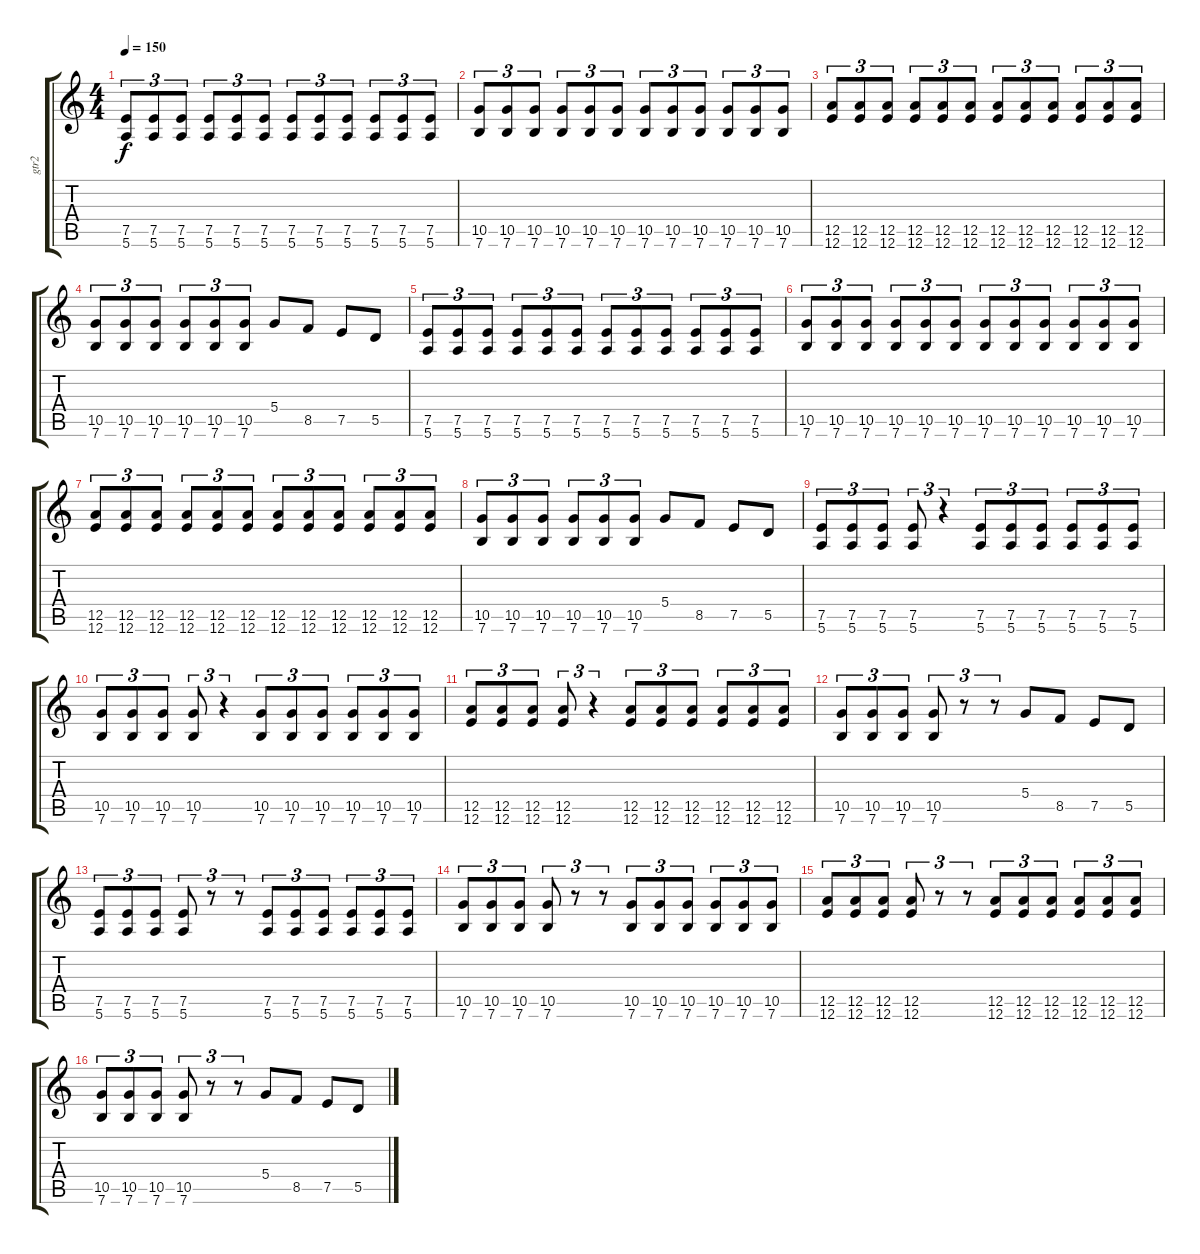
\track ("gtr2" "gtr2") {instrument overdrivenguitar}
\staff {score tabs}
\tuning (E4 B3 G3 D3 A2 E2) {hide}
\ts (4 4)
\tempo 150
\clef g2
\ks c
(7.5 5.6).8{tu (3 2) dy f} (7.5 5.6).8{tu (3 2)} (7.5 5.6).8{tu (3 2)} (7.5 5.6).8{tu (3 2)} (7.5 5.6).8{tu (3 2)} (7.5 5.6).8{tu (3 2)} (7.5 5.6).8{tu (3 2)} (7.5 5.6).8{tu (3 2)} (7.5 5.6).8{tu (3 2)} (7.5 5.6).8{tu (3 2)} (7.5 5.6).8{tu (3 2)} (7.5 5.6).8{tu (3 2)} |
(10.5 7.6).8{tu (3 2)} (10.5 7.6).8{tu (3 2)} (10.5 7.6).8{tu (3 2)} (10.5 7.6).8{tu (3 2)} (10.5 7.6).8{tu (3 2)} (10.5 7.6).8{tu (3 2)} (10.5 7.6).8{tu (3 2)} (10.5 7.6).8{tu (3 2)} (10.5 7.6).8{tu (3 2)} (10.5 7.6).8{tu (3 2)} (10.5 7.6).8{tu (3 2)} (10.5 7.6).8{tu (3 2)} |
(12.5 12.6).8{tu (3 2)} (12.5 12.6).8{tu (3 2)} (12.5 12.6).8{tu (3 2)} (12.5 12.6).8{tu (3 2)} (12.5 12.6).8{tu (3 2)} (12.5 12.6).8{tu (3 2)} (12.5 12.6).8{tu (3 2)} (12.5 12.6).8{tu (3 2)} (12.5 12.6).8{tu (3 2)} (12.5 12.6).8{tu (3 2)} (12.5 12.6).8{tu (3 2)} (12.5 12.6).8{tu (3 2)} |
(10.5 7.6).8{tu (3 2)} (10.5 7.6).8{tu (3 2)} (10.5 7.6).8{tu (3 2)} (10.5 7.6).8{tu (3 2)} (10.5 7.6).8{tu (3 2)} (10.5 7.6).8{tu (3 2)} 5.4.8 8.5.8 7.5.8 5.5.8 |
(7.5 5.6).8{tu (3 2)} (7.5 5.6).8{tu (3 2)} (7.5 5.6).8{tu (3 2)} (7.5 5.6).8{tu (3 2)} (7.5 5.6).8{tu (3 2)} (7.5 5.6).8{tu (3 2)} (7.5 5.6).8{tu (3 2)} (7.5 5.6).8{tu (3 2)} (7.5 5.6).8{tu (3 2)} (7.5 5.6).8{tu (3 2)} (7.5 5.6).8{tu (3 2)} (7.5 5.6).8{tu (3 2)} |
(10.5 7.6).8{tu (3 2)} (10.5 7.6).8{tu (3 2)} (10.5 7.6).8{tu (3 2)} (10.5 7.6).8{tu (3 2)} (10.5 7.6).8{tu (3 2)} (10.5 7.6).8{tu (3 2)} (10.5 7.6).8{tu (3 2)} (10.5 7.6).8{tu (3 2)} (10.5 7.6).8{tu (3 2)} (10.5 7.6).8{tu (3 2)} (10.5 7.6).8{tu (3 2)} (10.5 7.6).8{tu (3 2)} |
(12.5 12.6).8{tu (3 2)} (12.5 12.6).8{tu (3 2)} (12.5 12.6).8{tu (3 2)} (12.5 12.6).8{tu (3 2)} (12.5 12.6).8{tu (3 2)} (12.5 12.6).8{tu (3 2)} (12.5 12.6).8{tu (3 2)} (12.5 12.6).8{tu (3 2)} (12.5 12.6).8{tu (3 2)} (12.5 12.6).8{tu (3 2)} (12.5 12.6).8{tu (3 2)} (12.5 12.6).8{tu (3 2)} |
(10.5 7.6).8{tu (3 2)} (10.5 7.6).8{tu (3 2)} (10.5 7.6).8{tu (3 2)} (10.5 7.6).8{tu (3 2)} (10.5 7.6).8{tu (3 2)} (10.5 7.6).8{tu (3 2)} 5.4.8 8.5.8 7.5.8 5.5.8 |
(7.5 5.6).8{tu (3 2)} (7.5 5.6).8{tu (3 2)} (7.5 5.6).8{tu (3 2)} (7.5 5.6).8{tu (3 2)} r.4{tu (3 2)} (7.5 5.6).8{tu (3 2)} (7.5 5.6).8{tu (3 2)} (7.5 5.6).8{tu (3 2)} (7.5 5.6).8{tu (3 2)} (7.5 5.6).8{tu (3 2)} (7.5 5.6).8{tu (3 2)} |
(10.5 7.6).8{tu (3 2)} (10.5 7.6).8{tu (3 2)} (10.5 7.6).8{tu (3 2)} (10.5 7.6).8{tu (3 2)} r.4{tu (3 2)} (10.5 7.6).8{tu (3 2)} (10.5 7.6).8{tu (3 2)} (10.5 7.6).8{tu (3 2)} (10.5 7.6).8{tu (3 2)} (10.5 7.6).8{tu (3 2)} (10.5 7.6).8{tu (3 2)} |
(12.5 12.6).8{tu (3 2)} (12.5 12.6).8{tu (3 2)} (12.5 12.6).8{tu (3 2)} (12.5 12.6).8{tu (3 2)} r.4{tu (3 2)} (12.5 12.6).8{tu (3 2)} (12.5 12.6).8{tu (3 2)} (12.5 12.6).8{tu (3 2)} (12.5 12.6).8{tu (3 2)} (12.5 12.6).8{tu (3 2)} (12.5 12.6).8{tu (3 2)} |
(10.5 7.6).8{tu (3 2)} (10.5 7.6).8{tu (3 2)} (10.5 7.6).8{tu (3 2)} (10.5 7.6).8{tu (3 2)} r.8{tu (3 2)} r.8{tu (3 2)} 5.4.8 8.5.8 7.5.8 5.5.8 |
(7.5 5.6).8{tu (3 2)} (7.5 5.6).8{tu (3 2)} (7.5 5.6).8{tu (3 2)} (7.5 5.6).8{tu (3 2)} r.8{tu (3 2)} r.8{tu (3 2)} (7.5 5.6).8{tu (3 2)} (7.5 5.6).8{tu (3 2)} (7.5 5.6).8{tu (3 2)} (7.5 5.6).8{tu (3 2)} (7.5 5.6).8{tu (3 2)} (7.5 5.6).8{tu (3 2)} |
(10.5 7.6).8{tu (3 2)} (10.5 7.6).8{tu (3 2)} (10.5 7.6).8{tu (3 2)} (10.5 7.6).8{tu (3 2)} r.8{tu (3 2)} r.8{tu (3 2)} (10.5 7.6).8{tu (3 2)} (10.5 7.6).8{tu (3 2)} (10.5 7.6).8{tu (3 2)} (10.5 7.6).8{tu (3 2)} (10.5 7.6).8{tu (3 2)} (10.5 7.6).8{tu (3 2)} |
(12.5 12.6).8{tu (3 2)} (12.5 12.6).8{tu (3 2)} (12.5 12.6).8{tu (3 2)} (12.5 12.6).8{tu (3 2)} r.8{tu (3 2)} r.8{tu (3 2)} (12.5 12.6).8{tu (3 2)} (12.5 12.6).8{tu (3 2)} (12.5 12.6).8{tu (3 2)} (12.5 12.6).8{tu (3 2)} (12.5 12.6).8{tu (3 2)} (12.5 12.6).8{tu (3 2)} |
(10.5 7.6).8{tu (3 2)} (10.5 7.6).8{tu (3 2)} (10.5 7.6).8{tu (3 2)} (10.5 7.6).8{tu (3 2)} r.8{tu (3 2)} r.8{tu (3 2)} 5.4.8 8.5.8 7.5.8 5.5.8
